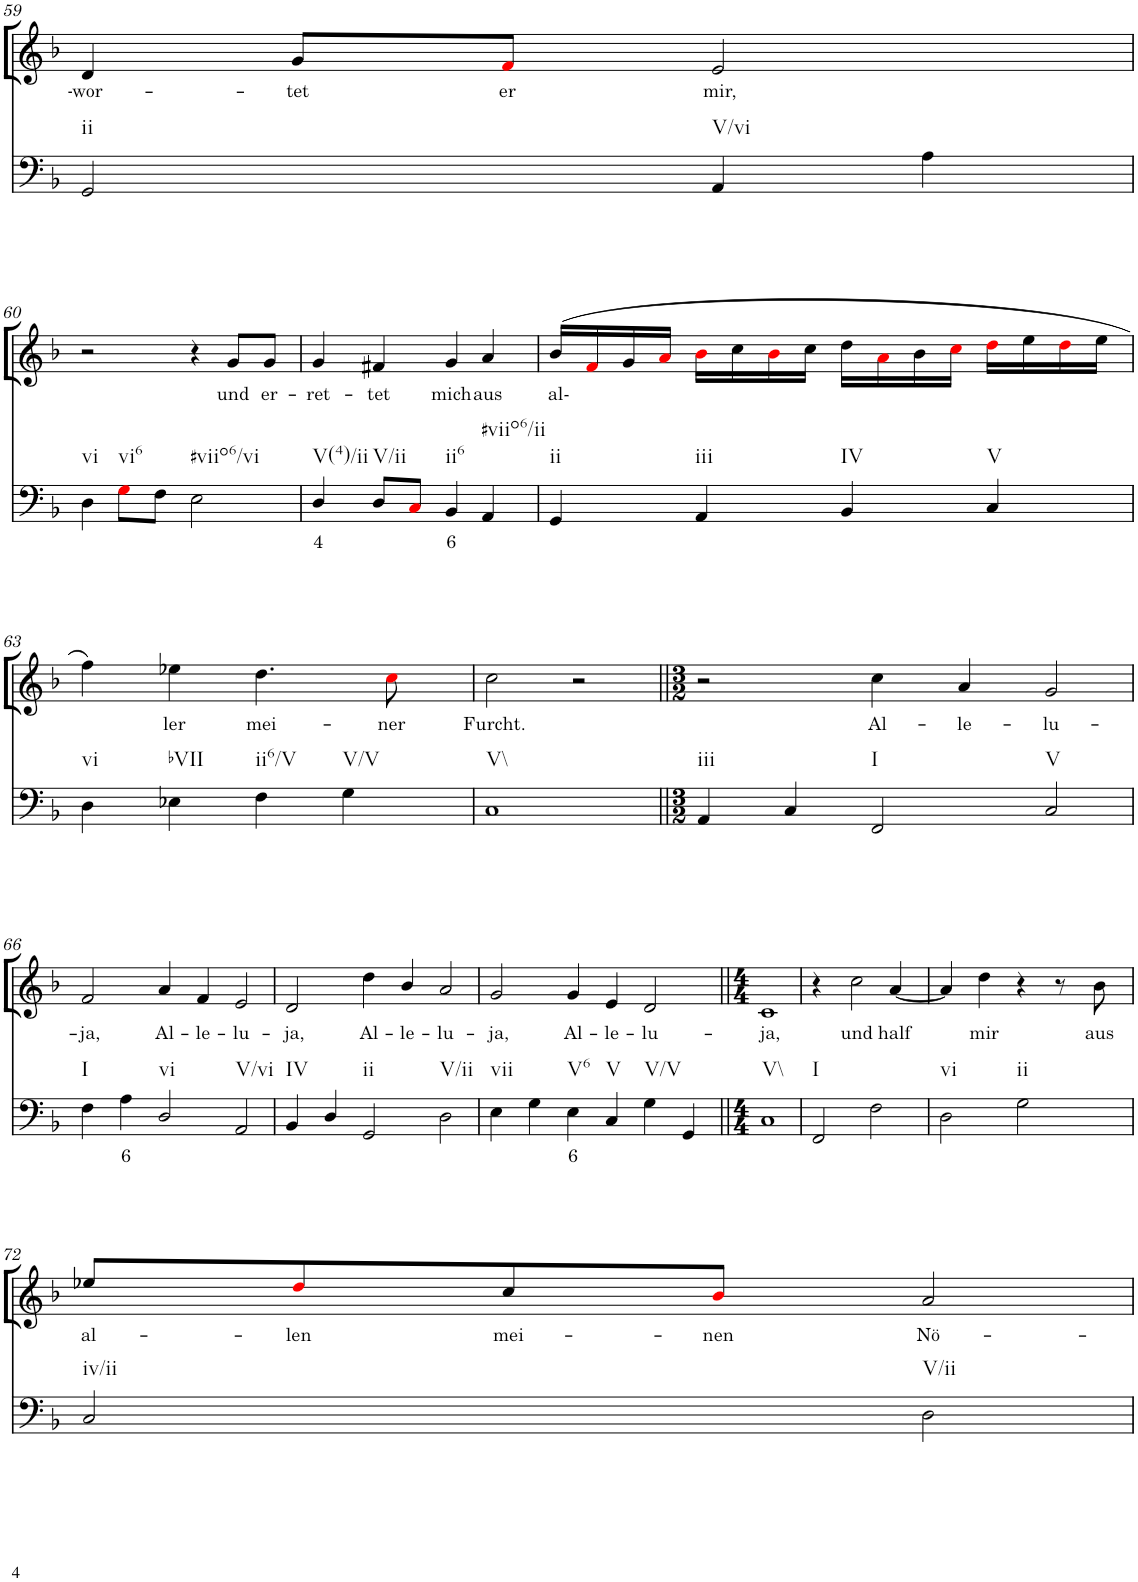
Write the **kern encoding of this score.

**kern	**text	**kern	**text
*part2	*part2	*part1	*part1
*staff2	*staff2	*staff1	*staff1
*I"Continuo	*	*I"Soprano	*
!!LO:PB:g=z
*clefF4	*	*clefG2	*
*k[b-]	*	*k[b-]	*
*M4/4	*	*M4/4	*
=59	=59	=59	=59
!LO:TX:b:t=ii	!	!	!
!	!	!	!LO:LY:b
2GG/	.	4d/	wor-
!	!	!	!LO:LY:b
.	.	8g/L	tet
!	!	!	!LO:LY:b
.	.	8fi/J	er
!LO:TX:b:t=V/vi	!	!	!
!	!	!	!LO:LY:b
4AA/	.	2e/	mir,
4A\	.	.	.
!!LO:LB:g=z
=60	=60	=60	=60
!LO:TX:b:t=vi	!	!	!
4D\	.	2r	.
!LO:TX:b:t=vi6	!	!	!
8Gi\L	.	.	.
8F\J	.	.	.
!LO:TX:b:t=#viio6/vi	!	!	!
2E\	.	4r	.
!	!	!	!LO:LY:b
.	.	8g/L	und
!	!	!	!LO:LY:b
.	.	8g/J	er-
=61	=61	=61	=61
!LO:TX:b:t=V(4)/ii	!	!	!
!	!LO:LY:b	!	!LO:LY:b
4D/	4	4g/	ret-
!LO:TX:b:t=V/ii	!	!	!
!	!	!	!LO:LY:b
8D/L	.	4f#X/	tet
8Ci/J	.	.	.
!LO:TX:b:t=ii6	!	!	!
!	!LO:LY:b	!	!LO:LY:b
4BB-/	6	4g/	mich
!LO:TX:b:t=#viio6/ii	!	!	!
!	!	!	!LO:LY:b
4AA/	.	4a/	aus
=62	=62	=62	=62
!LO:TX:b:t=ii	!	!	!
!	!	!	!LO:LY:b
4GG/	.	(16b-/LL	al-
.	.	16fi/	.
.	.	16g/	.
.	.	16ai/JJ	.
!LO:TX:b:t=iii	!	!	!
4AA/	.	16b-i\LL	.
.	.	16cc\	.
.	.	16b-i\	.
.	.	16cc\JJ	.
!LO:TX:b:t=IV	!	!	!
4BB-/	.	16dd\LL	.
.	.	16ai\	.
.	.	16b-\	.
.	.	16cci\JJ	.
!LO:TX:b:t=V	!	!	!
4C/	.	16ddi\LL	.
.	.	16ee\	.
.	.	16ddi\	.
.	.	16ee\JJ	.
!!LO:LB:g=z
=63	=63	=63	=63
!LO:TX:b:t=vi	!	!	!
4D\	.	4ff\)	.
!LO:TX:b:t=bVII	!	!	!
!	!	!	!LO:LY:b
4E-X\	.	4ee-X\	ler
!LO:TX:b:t=ii6/V	!	!	!
!	!	!	!LO:LY:b
4F\	.	4.dd\	mei-
!LO:TX:b:t=V/V	!	!	!
4G\	.	.	.
!	!	!	!LO:LY:b
.	.	8cci\	ner
=64	=64	=64	=64
!LO:TX:b:t=V\\	!	!	!
!	!	!	!LO:LY:b
1C	.	2cc\	Furcht.
.	.	2r	.
=65||	=65||	=65||	=65||
*M3/2	*	*M3/2	*
!LO:TX:b:t=iii	!	!	!
4AA/	.	2r	.
4C/	.	.	.
!LO:TX:b:t=I	!	!	!
!	!	!	!LO:LY:b
2FF/	.	4cc\	Al-
!	!	!	!LO:LY:b
.	.	4a/	le-
!LO:TX:b:t=V	!	!	!
!	!	!	!LO:LY:b
2C/	.	2g/	lu-
!!LO:LB:g=z
=66	=66	=66	=66
!LO:TX:b:t=I	!	!	!
!	!	!	!LO:LY:b
4F\	.	2f/	ja,
!	!LO:LY:b	!	!
4A\	6	.	.
!LO:TX:b:t=vi	!	!	!
!	!	!	!LO:LY:b
2D/	.	4a/	Al-
!	!	!	!LO:LY:b
.	.	4f/	le-
!LO:TX:b:t=V/vi	!	!	!
!	!	!	!LO:LY:b
2AA/	.	2e/	lu-
=67	=67	=67	=67
!LO:TX:b:t=IV	!	!	!
!	!	!	!LO:LY:b
4BB-/	.	2d/	ja,
4D/	.	.	.
!LO:TX:b:t=ii	!	!	!
!	!	!	!LO:LY:b
2GG/	.	4dd\	Al-
!	!	!	!LO:LY:b
.	.	4b-/	le-
!LO:TX:b:t=V/ii	!	!	!
!	!	!	!LO:LY:b
2D\	.	2a/	lu-
=68	=68	=68	=68
!LO:TX:b:t=vii	!	!	!
!	!	!	!LO:LY:b
4E\	.	2g/	ja,
4G\	.	.	.
!LO:TX:b:t=V6	!	!	!
!	!LO:LY:b	!	!LO:LY:b
4E\	6	4g/	Al-
!LO:TX:b:t=V	!	!	!
!	!	!	!LO:LY:b
4C/	.	4e/	le-
!LO:TX:b:t=V/V	!	!	!
!	!	!	!LO:LY:b
4G\	.	2d/	lu-
4GG/	.	.	.
=69||	=69||	=69||	=69||
*M4/4	*	*M4/4	*
!LO:TX:b:t=V\\	!	!	!
!	!	!	!LO:LY:b
1C	.	1c	ja,
=70	=70	=70	=70
!LO:TX:b:t=I	!	!	!
2FF/	.	4r	.
!	!	!	!LO:LY:b
.	.	2cc\	und
2F\	.	.	.
!	!	!	!LO:LY:b
.	.	[4a/	half
=71	=71	=71	=71
!LO:TX:b:t=vi	!	!	!
2D\	.	4a/]	.
!	!	!	!LO:LY:b
.	.	4dd\	mir
!LO:TX:b:t=ii	!	!	!
2G\	.	4r	.
.	.	8r	.
!	!	!	!LO:LY:b
.	.	8b-\	aus
!!LO:LB:g=z
=72	=72	=72	=72
!LO:TX:b:t=iv/ii	!	!	!
!	!	!	!LO:LY:b
2C/	.	8ee-X/L	al-
!	!	!	!LO:LY:b
.	.	8ddi/	len
!	!	!	!LO:LY:b
.	.	8cc/	mei-
!	!	!	!LO:LY:b
.	.	8b-i/J	nen
!LO:TX:b:t=V/ii	!	!	!
!	!	!	!LO:LY:b
2D\	.	2a/	Nö-
=	=	=	=
*-	*-	*-	*-
